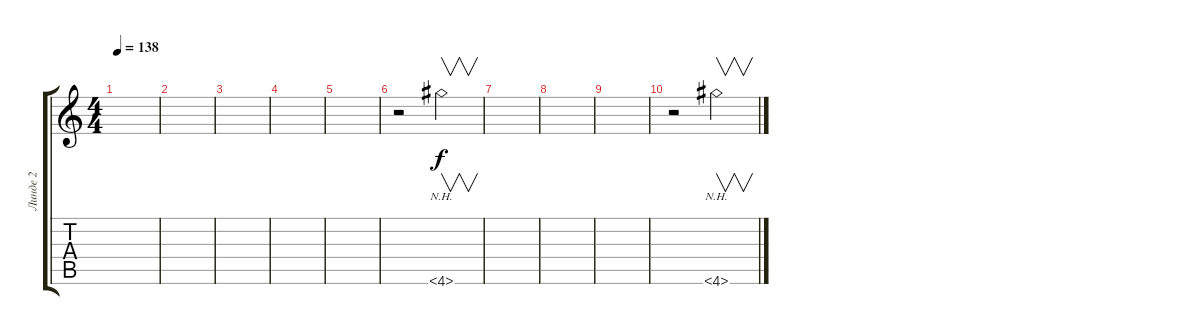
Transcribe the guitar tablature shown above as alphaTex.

\track ("Линде 2" "Линде 2") {instrument distortionguitar}
\staff {score tabs}
\tuning (E4 B3 G3 D3 A2 E2) {hide}
\ts (4 4)
\tempo 138
\clef g2
\ks c
|
|
|
|
|
r.2 4.6{nh}.2{v} |
|
|
|
r.2 4.6{nh}.2{v}
